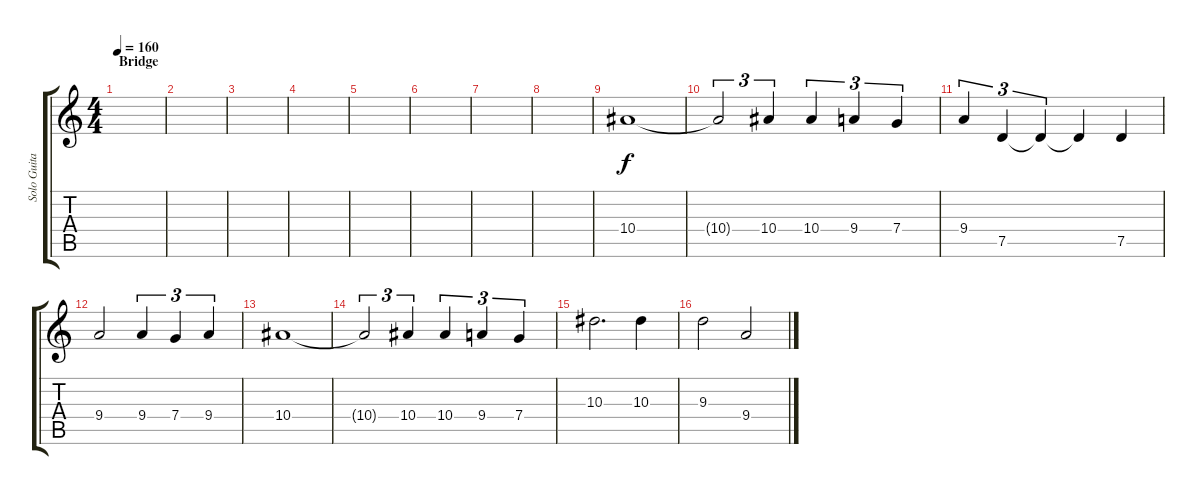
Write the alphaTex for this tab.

\track ("Solo Guitar" "Solo Guita") {instrument overdrivenguitar}
\staff {score tabs}
\tuning (D4 A3 F3 C3 G2 D2) {hide}
\ts (4 4)
\section ("" "Bridge")
\tempo 160
\clef g2
\ks c
|
|
|
|
|
|
|
|
10.4.1 |
10.4{t}.2{tu (3 2)} 10.4.4{tu (3 2)} 10.4.4{tu (3 2)} 9.4.4{tu (3 2)} 7.4.4{tu (3 2)} |
9.4.4{tu (3 2)} 7.5.4{tu (3 2)} 7.5{t}.4{tu (3 2)} 7.5{t}.4 7.5.4 |
9.4.2 9.4.4{tu (3 2)} 7.4.4{tu (3 2)} 9.4.4{tu (3 2)} |
10.4.1 |
10.4{t}.2{tu (3 2)} 10.4.4{tu (3 2)} 10.4.4{tu (3 2)} 9.4.4{tu (3 2)} 7.4.4{tu (3 2)} |
10.3.2{d} 10.3.4 |
9.3.2 9.4.2
